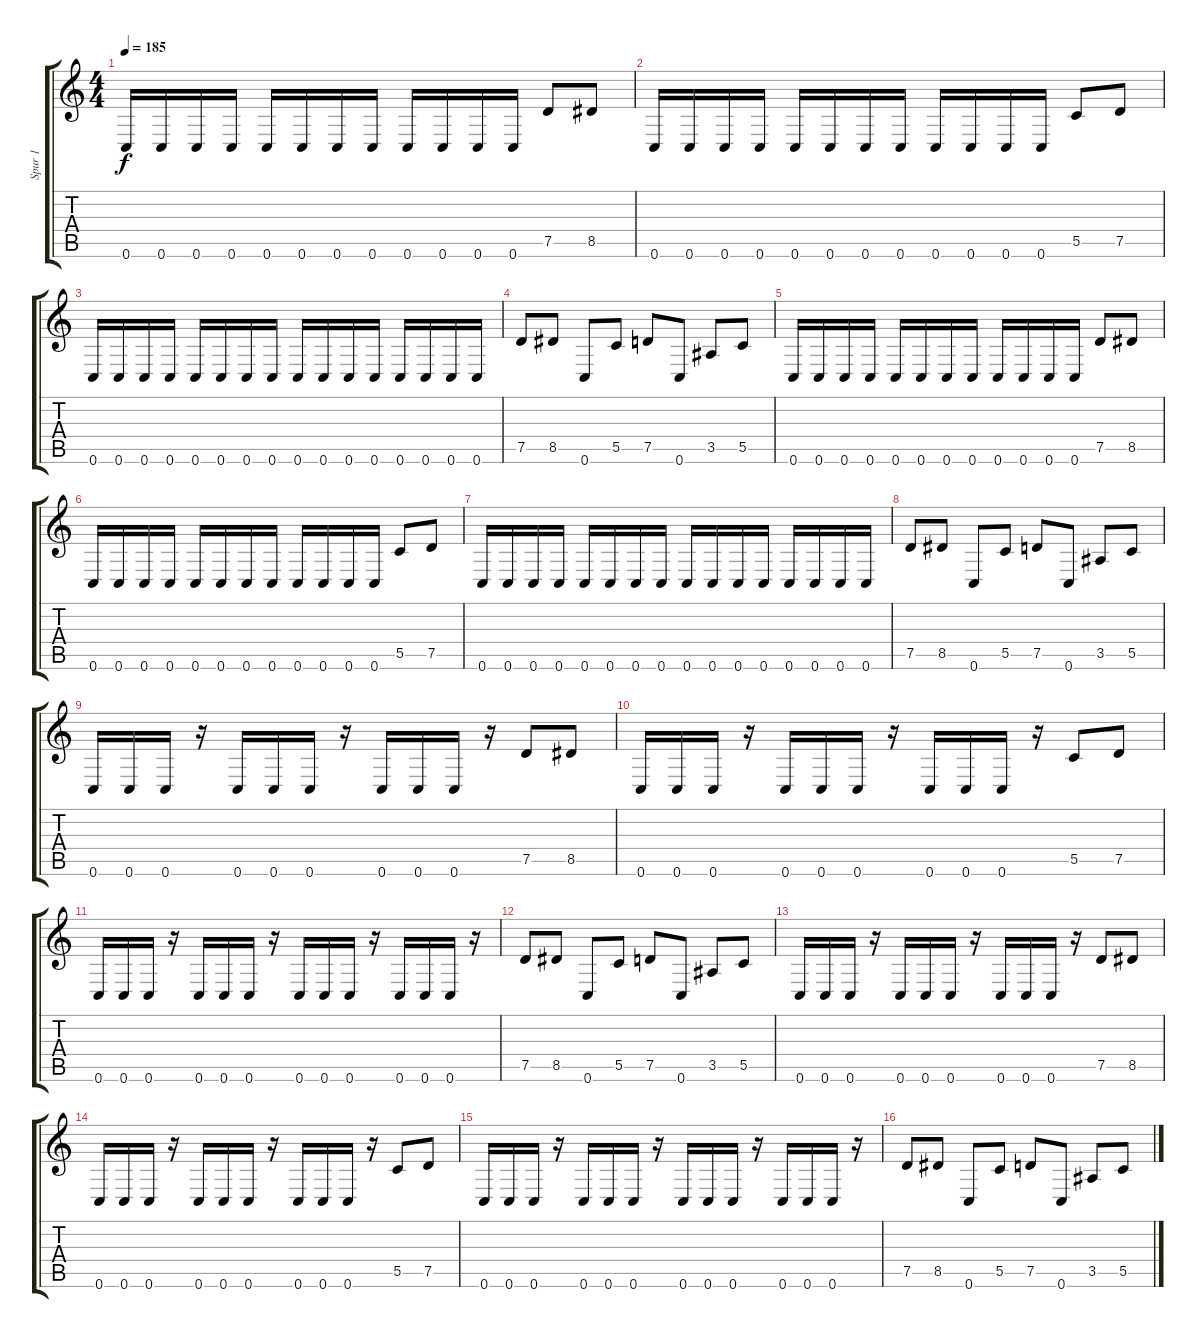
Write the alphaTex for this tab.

\track ("Spur 1" "Spur 1") {instrument distortionguitar}
\staff {score tabs}
\tuning (D4 A3 F3 C3 G2 C2) {hide}
\ts (4 4)
\tempo 185
\clef g2
\ks c
0.6.16{dy f instrument distortionguitar} 0.6.16 0.6.16 0.6.16 0.6.16 0.6.16 0.6.16 0.6.16 0.6.16 0.6.16 0.6.16 0.6.16 7.5.8 8.5.8 |
0.6.16 0.6.16 0.6.16 0.6.16 0.6.16 0.6.16 0.6.16 0.6.16 0.6.16 0.6.16 0.6.16 0.6.16 5.5.8 7.5.8 |
0.6.16 0.6.16 0.6.16 0.6.16 0.6.16 0.6.16 0.6.16 0.6.16 0.6.16 0.6.16 0.6.16 0.6.16 0.6.16 0.6.16 0.6.16 0.6.16 |
7.5.8 8.5.8 0.6.8 5.5.8 7.5.8 0.6.8 3.5.8 5.5.8 |
0.6.16 0.6.16 0.6.16 0.6.16 0.6.16 0.6.16 0.6.16 0.6.16 0.6.16 0.6.16 0.6.16 0.6.16 7.5.8 8.5.8 |
0.6.16 0.6.16 0.6.16 0.6.16 0.6.16 0.6.16 0.6.16 0.6.16 0.6.16 0.6.16 0.6.16 0.6.16 5.5.8 7.5.8 |
0.6.16 0.6.16 0.6.16 0.6.16 0.6.16 0.6.16 0.6.16 0.6.16 0.6.16 0.6.16 0.6.16 0.6.16 0.6.16 0.6.16 0.6.16 0.6.16 |
7.5.8 8.5.8 0.6.8 5.5.8 7.5.8 0.6.8 3.5.8 5.5.8 |
0.6.16 0.6.16 0.6.16 r.16 0.6.16 0.6.16 0.6.16 r.16 0.6.16 0.6.16 0.6.16 r.16 7.5.8 8.5.8 |
0.6.16 0.6.16 0.6.16 r.16 0.6.16 0.6.16 0.6.16 r.16 0.6.16 0.6.16 0.6.16 r.16 5.5.8 7.5.8 |
0.6.16 0.6.16 0.6.16 r.16 0.6.16 0.6.16 0.6.16 r.16 0.6.16 0.6.16 0.6.16 r.16 0.6.16 0.6.16 0.6.16 r.16 |
7.5.8 8.5.8 0.6.8 5.5.8 7.5.8 0.6.8 3.5.8 5.5.8 |
0.6.16 0.6.16 0.6.16 r.16 0.6.16 0.6.16 0.6.16 r.16 0.6.16 0.6.16 0.6.16 r.16 7.5.8 8.5.8 |
0.6.16 0.6.16 0.6.16 r.16 0.6.16 0.6.16 0.6.16 r.16 0.6.16 0.6.16 0.6.16 r.16 5.5.8 7.5.8 |
0.6.16 0.6.16 0.6.16 r.16 0.6.16 0.6.16 0.6.16 r.16 0.6.16 0.6.16 0.6.16 r.16 0.6.16 0.6.16 0.6.16 r.16 |
7.5.8 8.5.8 0.6.8 5.5.8 7.5.8 0.6.8 3.5.8 5.5.8
